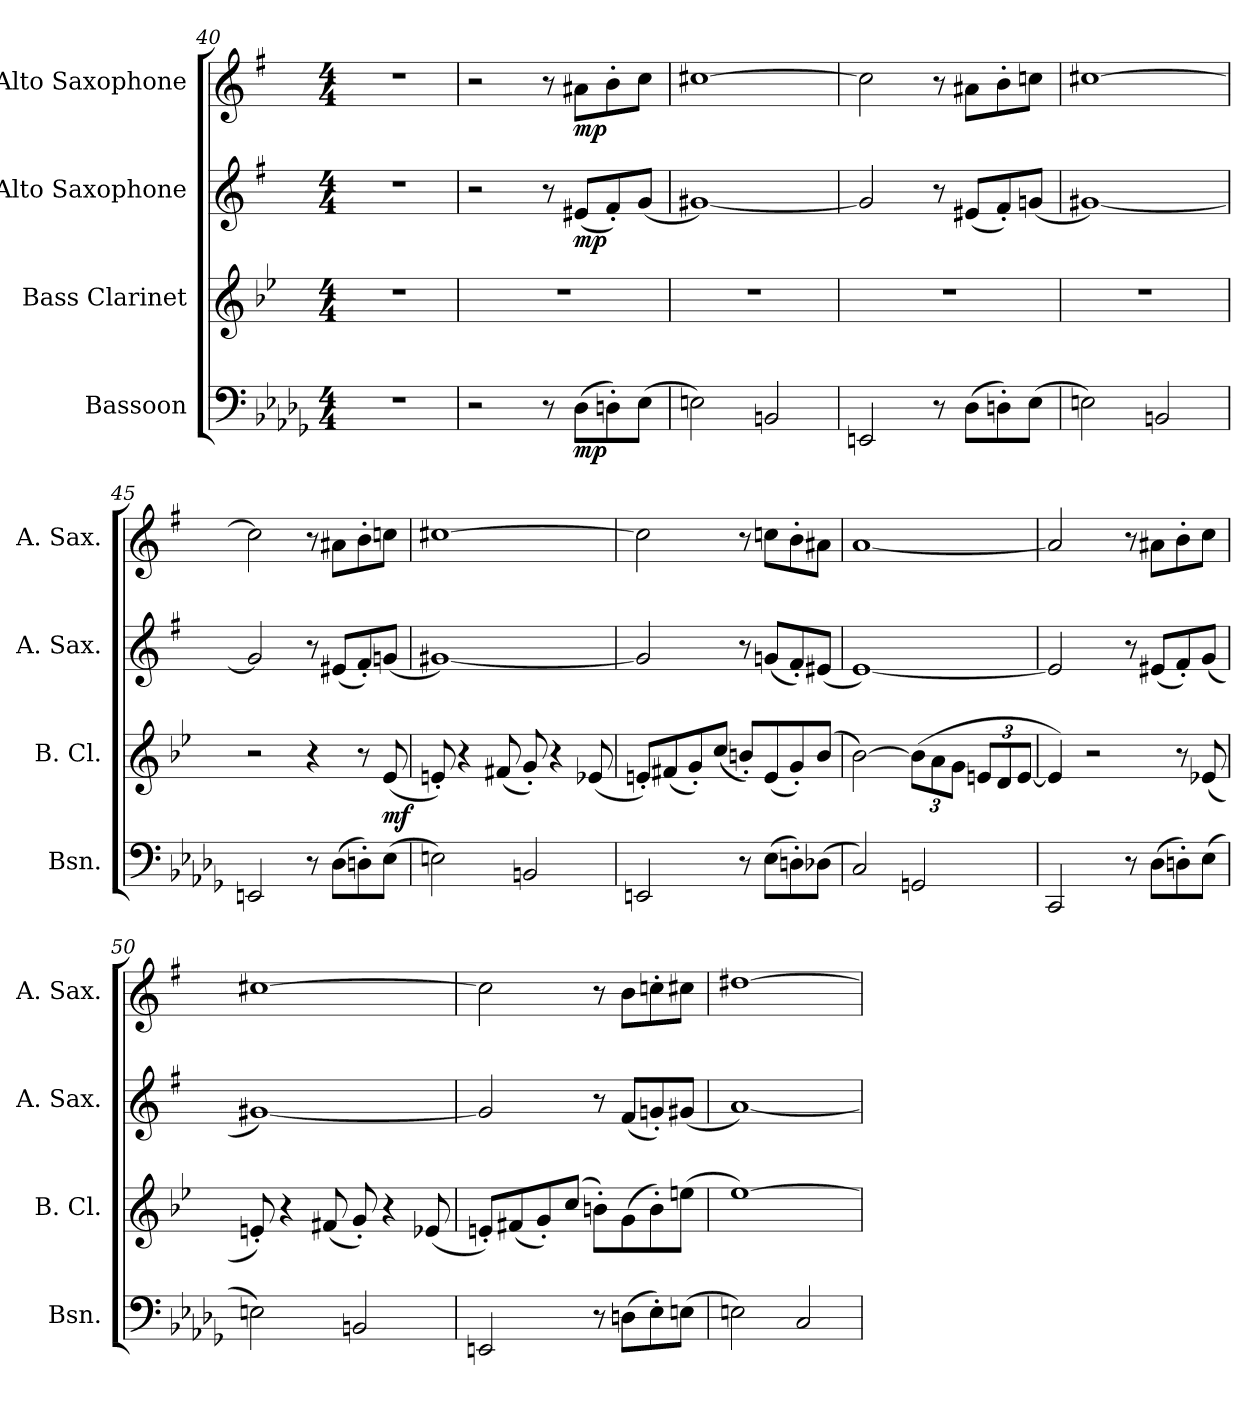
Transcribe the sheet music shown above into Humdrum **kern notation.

**kern	**dynam	**kern	**dynam	**kern	**dynam	**kern	**dynam
*part4	*part4	*part3	*part3	*part2	*part2	*part1	*part1
*staff4	*staff4	*staff3	*staff3	*staff2	*staff2	*staff1	*staff1
*I"Bassoon	*	*I"Bass Clarinet	*	*I"Alto Saxophone	*	*I"Alto Saxophone	*
*I'Bsn.	*	*I'B. Cl.	*	*I'A. Sax.	*	*I'A. Sax.	*
!!LO:LB:g=z
*clefF4	*	*clefG2	*	*clefG2	*	*clefG2	*
*	*	*ITrd8c14	*	*ITrd5c9	*	*ITrd5c9	*
*k[b-e-a-d-g-]	*	*k[b-e-]	*	*k[b-e-]	*	*k[b-e-]	*
*M4/4	*	*M4/4	*	*M4/4	*	*M4/4	*
=40	=40	=40	=40	=40	=40	=40	=40
1r	.	1r	.	1r	.	1r	.
=41	=41	=41	=41	=41	=41	=41	=41
2r	.	1r	.	2r	.	2r	.
8r	.	.	.	8r	.	8r	.
!	!LO:DY:b	!	!	!	!LO:DY:b	!	!LO:DY:b
(>8D-\L	mp	.	.	(<8G#X/L	mp	8c#X\L	mp
8Dn'\)	.	.	.	8A'/)	.	8d'\	.
(>8E-\J	.	.	.	(<8B-/J	.	8e-\J	.
=42	=42	=42	=42	=42	=42	=42	=42
2En\)	.	1r	.	[1Bn)	.	[1en	.
2BBn/	.	.	.	.	.	.	.
=43	=43	=43	=43	=43	=43	=43	=43
2EEn/	.	1r	.	2B/]	.	2e\]	.
8r	.	.	.	8r	.	8r	.
(>8D-\L	.	.	.	(<8G#X/L	.	8c#X\L	.
8Dn'\)	.	.	.	8A'/)	.	8d'\	.
(>8E-\J	.	.	.	(<8B-X/J	.	8e-X\J	.
=44	=44	=44	=44	=44	=44	=44	=44
2En\)	.	1r	.	[1Bn)	.	[1en	.
2BBn/	.	.	.	.	.	.	.
=45	=45	=45	=45	=45	=45	=45	=45
2EEn/	.	2r	.	2B/]	.	2e\]	.
8r	.	4r	.	8r	.	8r	.
(>8D-\L	.	.	.	(<8G#X/L	.	8c#X\L	.
8Dn'\)	.	8r	.	8A'/)	.	8d'\	.
!	!	!	!LO:DY:b	!	!	!	!
(>8E-\J	.	(<8E-/	mf	(<8B-X/J	.	8e-X\J	.
=46	=46	=46	=46	=46	=46	=46	=46
2En\)	.	8En'/)	.	[1Bn)	.	[1en	.
.	.	4r	.	.	.	.	.
.	.	(<8F#X/	.	.	.	.	.
2BBn/	.	8G'/)	.	.	.	.	.
.	.	4r	.	.	.	.	.
.	.	(<8E-X/	.	.	.	.	.
!!LO:LB:g=z
=47	=47	=47	=47	=47	=47	=47	=47
2EEn/	.	8En'/L)	.	2B/]	.	2e\]	.
.	.	(<8F#X/	.	.	.	.	.
.	.	8G'/)	.	.	.	.	.
.	.	(<8c/J	.	.	.	.	.
8r	.	8Bn'/L)	.	8r	.	8r	.
(>8E-\L	.	(<8E/	.	(<8B-X/L	.	8e-X\L	.
8Dn'\)	.	8G'/)	.	8A'/)	.	8d'\	.
(>8D-X\J	.	(<8B/J	.	(<8G#X/J	.	8c#X\J	.
=48	=48	=48	=48	=48	=48	=48	=48
2C/)	.	[2B-\)	.	[1G)	.	[1c	.
*	*	*Xbrackettup	*	*	*	*	*
2GGn/	.	(>12B-\L]	.	.	.	.	.
.	.	12A\	.	.	.	.	.
.	.	12G\J	.	.	.	.	.
.	.	12En/L	.	.	.	.	.
.	.	12D/	.	.	.	.	.
.	.	[12E/J	.	.	.	.	.
=49	=49	=49	=49	=49	=49	=49	=49
2CC/	.	4E/])	.	2G/]	.	2c/]	.
.	.	2r	.	.	.	.	.
8r	.	.	.	8r	.	8r	.
(>8D-\L	.	.	.	(<8G#X/L	.	8c#X\L	.
8Dn'\)	.	8r	.	8A'/)	.	8d'\	.
(>8E-\J	.	(<8E-X/	.	(<8B-/J	.	8e-\J	.
=50	=50	=50	=50	=50	=50	=50	=50
2En\)	.	8En'/)	.	[1Bn)	.	[1en	.
.	.	4r	.	.	.	.	.
.	.	(<8F#X/	.	.	.	.	.
2BBn/	.	8G'/)	.	.	.	.	.
.	.	4r	.	.	.	.	.
.	.	(<8E-X/	.	.	.	.	.
!!LO:PB:g=z
=51	=51	=51	=51	=51	=51	=51	=51
2EEn/	.	8En'/L)	.	2B/]	.	2e\]	.
.	.	(<8F#X/	.	.	.	.	.
.	.	8G'/)	.	.	.	.	.
.	.	(>8c/J	.	.	.	.	.
8r	.	8Bn'\L)	.	8r	.	8r	.
(>8Dn\L	.	(>8G\	.	(<8A/L	.	8d\L	.
8E-'\)	.	8B'\)	.	8B-X'/)	.	8e-X'\	.
(>8En\J	.	(>8en\J	.	(<8Bn/J	.	8en\J	.
=52	=52	=52	=52	=52	=52	=52	=52
2En\)	.	[1e-)	.	[1c)	.	[1f#X	.
2C/	.	.	.	.	.	.	.
=	=	=	=	=	=	=	=
*-	*-	*-	*-	*-	*-	*-	*-
